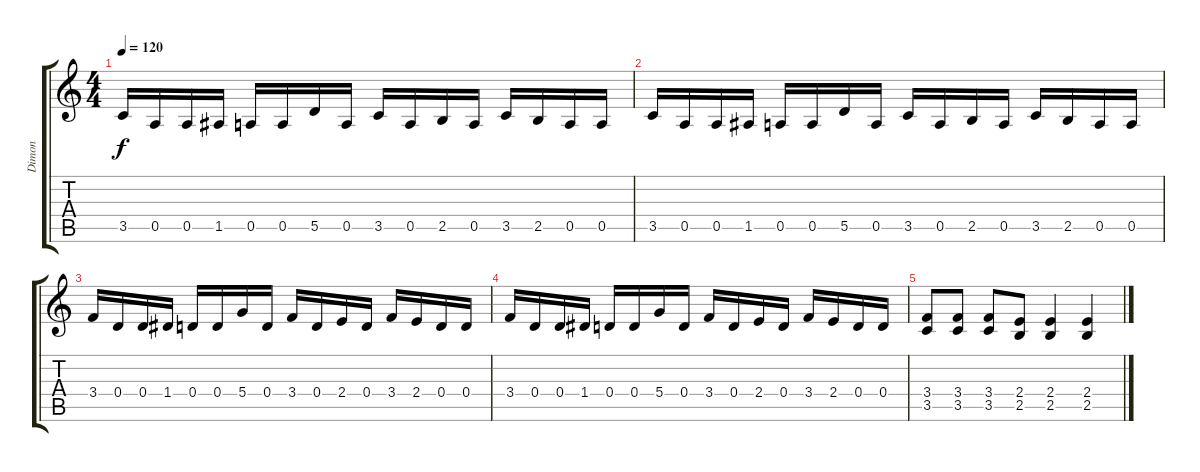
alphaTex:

\track ("Dimon" "Dimon") {instrument distortionguitar}
\staff {score tabs}
\tuning (E4 B3 G3 D3 A2 E2) {hide}
\ts (4 4)
\tempo 120
\clef g2
\ks c
3.5.16{dy f} 0.5.16 0.5.16 1.5.16 0.5.16 0.5.16 5.5.16 0.5.16 3.5.16 0.5.16 2.5.16 0.5.16 3.5.16 2.5.16 0.5.16 0.5.16 |
3.5.16 0.5.16 0.5.16 1.5.16 0.5.16 0.5.16 5.5.16 0.5.16 3.5.16 0.5.16 2.5.16 0.5.16 3.5.16 2.5.16 0.5.16 0.5.16 |
3.4.16 0.4.16 0.4.16 1.4.16 0.4.16 0.4.16 5.4.16 0.4.16 3.4.16 0.4.16 2.4.16 0.4.16 3.4.16 2.4.16 0.4.16 0.4.16 |
3.4.16 0.4.16 0.4.16 1.4.16 0.4.16 0.4.16 5.4.16 0.4.16 3.4.16 0.4.16 2.4.16 0.4.16 3.4.16 2.4.16 0.4.16 0.4.16 |
(3.4 3.5).8 (3.4 3.5).8 (3.4 3.5).8 (2.4 2.5).8 (2.4 2.5).4 (2.4 2.5).4
